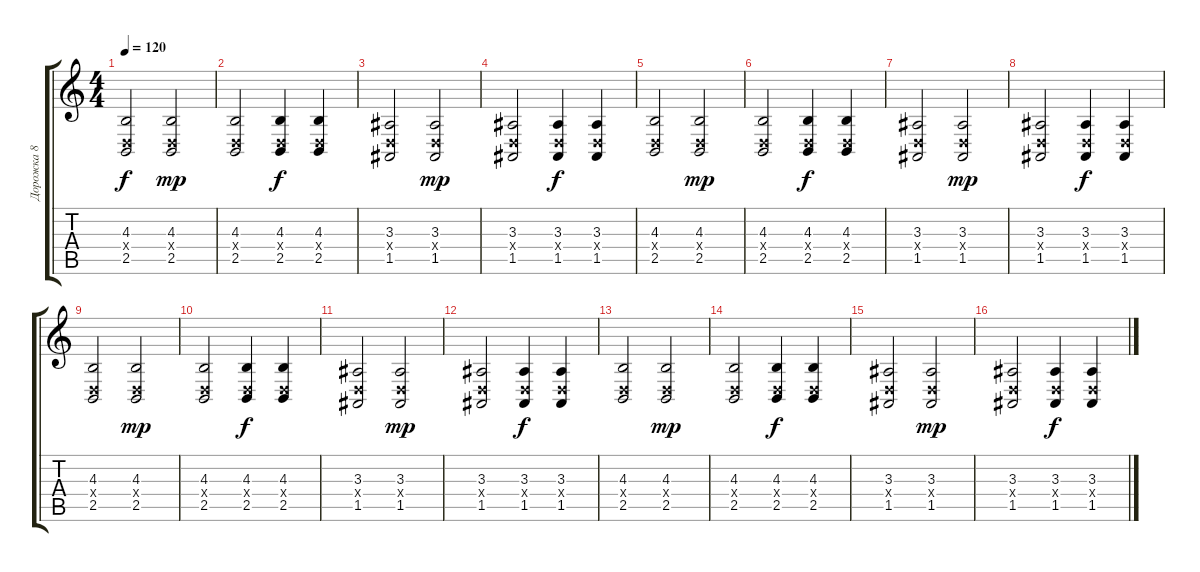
\track ("Дорожка 8" "Дорожка 8") {instrument frenchhorn}
\staff {score tabs}
\tuning (E4 B3 G3 D3 A2 E2) {hide}
\ts (4 4)
\tempo 120
\clef g2
\ks c
(4.3 0.4{x} 2.5).2{dy f} (4.3 0.4{x} 2.5).2{dy mp} |
(4.3 0.4{x} 2.5).2 (4.3 0.4{x} 2.5).4{dy f} (4.3 0.4{x} 2.5).4 |
(3.3 0.4{x} 1.5).2 (3.3 0.4{x} 1.5).2{dy mp} |
(3.3 0.4{x} 1.5).2 (3.3 0.4{x} 1.5).4{dy f} (3.3 0.4{x} 1.5).4 |
(4.3 0.4{x} 2.5).2 (4.3 0.4{x} 2.5).2{dy mp} |
(4.3 0.4{x} 2.5).2 (4.3 0.4{x} 2.5).4{dy f} (4.3 0.4{x} 2.5).4 |
(3.3 0.4{x} 1.5).2 (3.3 0.4{x} 1.5).2{dy mp} |
(3.3 0.4{x} 1.5).2 (3.3 0.4{x} 1.5).4{dy f} (3.3 0.4{x} 1.5).4 |
(4.3 0.4{x} 2.5).2 (4.3 0.4{x} 2.5).2{dy mp} |
(4.3 0.4{x} 2.5).2 (4.3 0.4{x} 2.5).4{dy f} (4.3 0.4{x} 2.5).4 |
(3.3 0.4{x} 1.5).2 (3.3 0.4{x} 1.5).2{dy mp} |
(3.3 0.4{x} 1.5).2 (3.3 0.4{x} 1.5).4{dy f} (3.3 0.4{x} 1.5).4 |
(4.3 0.4{x} 2.5).2 (4.3 0.4{x} 2.5).2{dy mp} |
(4.3 0.4{x} 2.5).2 (4.3 0.4{x} 2.5).4{dy f} (4.3 0.4{x} 2.5).4 |
(3.3 0.4{x} 1.5).2 (3.3 0.4{x} 1.5).2{dy mp} |
(3.3 0.4{x} 1.5).2 (3.3 0.4{x} 1.5).4{dy f} (3.3 0.4{x} 1.5).4
